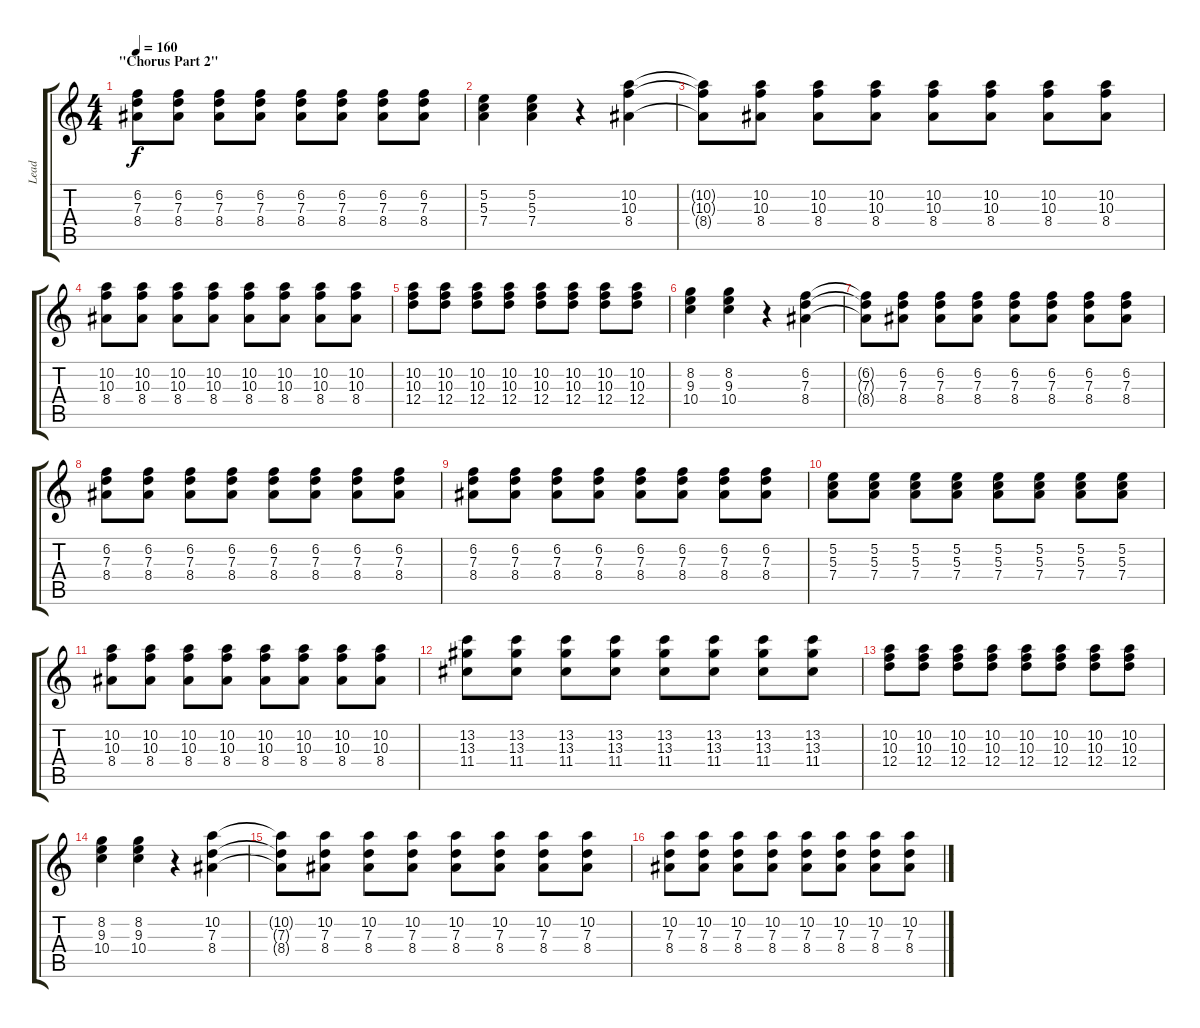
\track ("Lead" "Lead") {instrument distortionguitar}
\staff {score tabs}
\tuning (E4 B3 G3 D3 A2 D2) {hide}
\ts (4 4)
\section ("" "\"Chorus Part 2\"")
\tempo 160
\clef g2
\ks c
(6.2 7.3 8.4).8{dy f} (6.2 7.3 8.4).8 (6.2 7.3 8.4).8 (6.2 7.3 8.4).8 (6.2 7.3 8.4).8 (6.2 7.3 8.4).8 (6.2 7.3 8.4).8 (6.2 7.3 8.4).8 |
(5.2 5.3 7.4).4 (5.2 5.3 7.4).4 r.4 (10.2 10.3 8.4).4 |
(10.2{t} 10.3{t} 8.4{t}).8 (10.2 10.3 8.4).8 (10.2 10.3 8.4).8 (10.2 10.3 8.4).8 (10.2 10.3 8.4).8 (10.2 10.3 8.4).8 (10.2 10.3 8.4).8 (10.2 10.3 8.4).8 |
(10.2 10.3 8.4).8 (10.2 10.3 8.4).8 (10.2 10.3 8.4).8 (10.2 10.3 8.4).8 (10.2 10.3 8.4).8 (10.2 10.3 8.4).8 (10.2 10.3 8.4).8 (10.2 10.3 8.4).8 |
(10.2 10.3 12.4).8 (10.2 10.3 12.4).8 (10.2 10.3 12.4).8 (10.2 10.3 12.4).8 (10.2 10.3 12.4).8 (10.2 10.3 12.4).8 (10.2 10.3 12.4).8 (10.2 10.3 12.4).8 |
(8.2 9.3 10.4).4 (8.2 9.3 10.4).4 r.4 (6.2 7.3 8.4).4 |
(6.2{t} 7.3{t} 8.4{t}).8 (6.2 7.3 8.4).8 (6.2 7.3 8.4).8 (6.2 7.3 8.4).8 (6.2 7.3 8.4).8 (6.2 7.3 8.4).8 (6.2 7.3 8.4).8 (6.2 7.3 8.4).8 |
(6.2 7.3 8.4).8 (6.2 7.3 8.4).8 (6.2 7.3 8.4).8 (6.2 7.3 8.4).8 (6.2 7.3 8.4).8 (6.2 7.3 8.4).8 (6.2 7.3 8.4).8 (6.2 7.3 8.4).8 |
(6.2 7.3 8.4).8 (6.2 7.3 8.4).8 (6.2 7.3 8.4).8 (6.2 7.3 8.4).8 (6.2 7.3 8.4).8 (6.2 7.3 8.4).8 (6.2 7.3 8.4).8 (6.2 7.3 8.4).8 |
(5.2 5.3 7.4).8 (5.2 5.3 7.4).8 (5.2 5.3 7.4).8 (5.2 5.3 7.4).8 (5.2 5.3 7.4).8 (5.2 5.3 7.4).8 (5.2 5.3 7.4).8 (5.2 5.3 7.4).8 |
(10.2 10.3 8.4).8 (10.2 10.3 8.4).8 (10.2 10.3 8.4).8 (10.2 10.3 8.4).8 (10.2 10.3 8.4).8 (10.2 10.3 8.4).8 (10.2 10.3 8.4).8 (10.2 10.3 8.4).8 |
(13.2 13.3 11.4).8 (13.2 13.3 11.4).8 (13.2 13.3 11.4).8 (13.2 13.3 11.4).8 (13.2 13.3 11.4).8 (13.2 13.3 11.4).8 (13.2 13.3 11.4).8 (13.2 13.3 11.4).8 |
(10.2 10.3 12.4).8 (10.2 10.3 12.4).8 (10.2 10.3 12.4).8 (10.2 10.3 12.4).8 (10.2 10.3 12.4).8 (10.2 10.3 12.4).8 (10.2 10.3 12.4).8 (10.2 10.3 12.4).8 |
(8.2 9.3 10.4).4 (8.2 9.3 10.4).4 r.4 (10.2 7.3 8.4).4 |
(10.2{t} 7.3{t} 8.4{t}).8 (10.2 7.3 8.4).8 (10.2 7.3 8.4).8 (10.2 7.3 8.4).8 (10.2 7.3 8.4).8 (10.2 7.3 8.4).8 (10.2 7.3 8.4).8 (10.2 7.3 8.4).8 |
(10.2 7.3 8.4).8 (10.2 7.3 8.4).8 (10.2 7.3 8.4).8 (10.2 7.3 8.4).8 (10.2 7.3 8.4).8 (10.2 7.3 8.4).8 (10.2 7.3 8.4).8 (10.2 7.3 8.4).8
